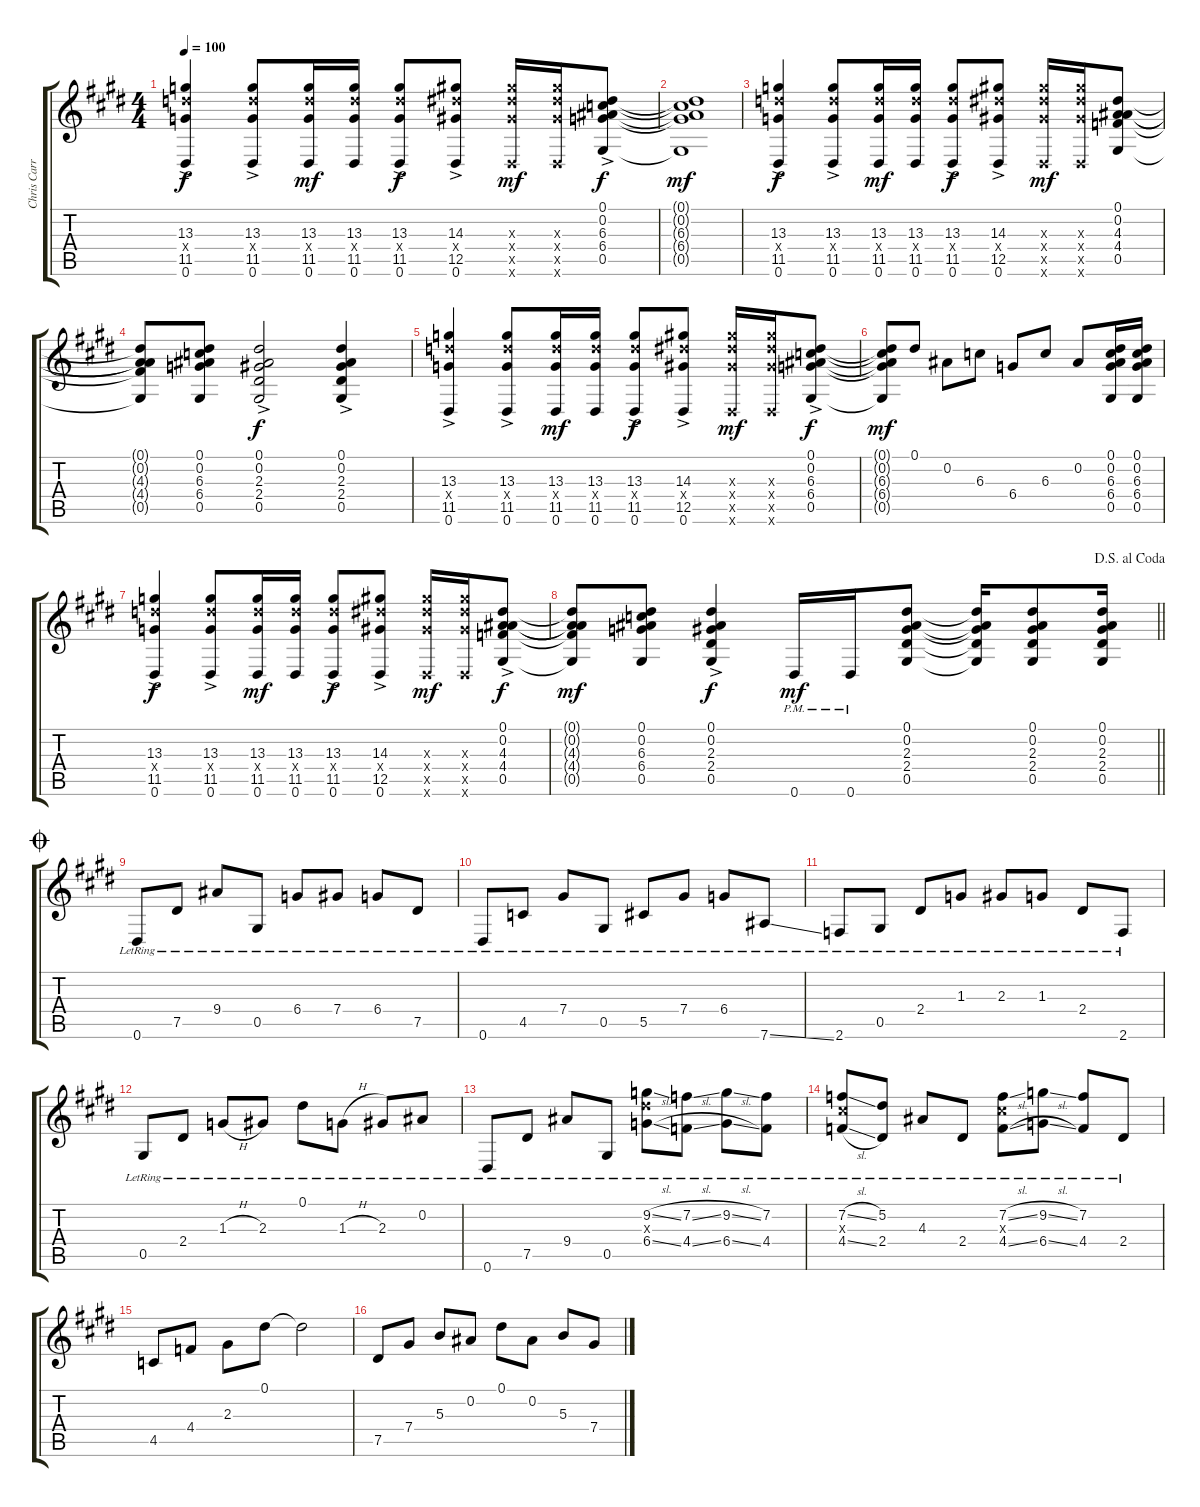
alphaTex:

\track ("Chris Carrabba" "Chris Carr") {instrument acousticguitarnylon}
\staff {score tabs}
\tuning (Eb4 Bb3 Gb3 Db3 Ab2 Eb2) {hide}
\ts (4 4)
\tempo 100
\clef g2
\ks e
(13.3{ac} 13.4{ac x} 11.5{ac} 0.6{ac}).4{dy f} (13.3{ac} 13.4{ac x} 11.5{ac} 0.6{ac}).8 (13.3 13.4{x} 11.5 0.6).16{dy mf} (13.3 13.4{x} 11.5 0.6).16 (13.3{ac} 13.4{ac x} 11.5{ac} 0.6{ac}).8{dy f} (14.3{ac} 14.4{ac x} 12.5{ac} 0.6{ac}).8 (14.3{x} 14.4{x} 12.5{x} 0.6{x}).16{dy mf} (14.3{x} 14.4{x} 12.5{x} 0.6{x}).16 (0.1{ac} 0.2{ac} 6.3{ac} 6.4{ac} 0.5{ac}).8{dy f} |
\ks c#minor
(0.1{t} 0.2{t} 6.3{t} 6.4{t} 0.5{t}).1{dy mf} |
(13.3{ac} 13.4{ac x} 11.5{ac} 0.6{ac}).4{dy f} (13.3{ac} 13.4{ac x} 11.5{ac} 0.6{ac}).8 (13.3 13.4{x} 11.5 0.6).16{dy mf} (13.3 13.4{x} 11.5 0.6).16 (13.3{ac} 13.4{ac x} 11.5{ac} 0.6{ac}).8{dy f} (14.3{ac} 14.4{ac x} 12.5{ac} 0.6{ac}).8 (14.3{x} 14.4{x} 12.5{x} 0.6{x}).16{dy mf} (14.3{x} 14.4{x} 12.5{x} 0.6{x}).16 (0.1 0.2 4.3 4.4 0.5).8 |
(0.1{t} 0.2{t} 4.3{t} 4.4{t} 0.5{t}).8 (0.1 0.2 6.3 6.4 0.5).8 (0.1{ac} 0.2{ac} 2.3{ac} 2.4{ac} 0.5{ac}).2{dy f} (0.1{ac} 0.2{ac} 2.3{ac} 2.4{ac} 0.5{ac}).4 |
\ks e
(13.3{ac} 13.4{ac x} 11.5{ac} 0.6{ac}).4 (13.3{ac} 13.4{ac x} 11.5{ac} 0.6{ac}).8 (13.3 13.4{x} 11.5 0.6).16{dy mf} (13.3 13.4{x} 11.5 0.6).16 (13.3{ac} 13.4{ac x} 11.5{ac} 0.6{ac}).8{dy f} (14.3{ac} 14.4{ac x} 12.5{ac} 0.6{ac}).8 (14.3{x} 14.4{x} 12.5{x} 0.6{x}).16{dy mf} (14.3{x} 14.4{x} 12.5{x} 0.6{x}).16 (0.1{ac} 0.2{ac} 6.3{ac} 6.4{ac} 0.5{ac}).8{dy f} |
\ks c#minor
(0.1{t} 0.2{t} 6.3{t} 6.4{t} 0.5{t}).8{dy mf} 0.1.8 0.2.8 6.3.8 6.4.8 6.3.8 0.2.8 (0.1 0.2 6.3 6.4 0.5).16 (0.1 0.2 6.3 6.4 0.5).16 |
(13.3{ac} 13.4{ac x} 11.5{ac} 0.6{ac}).4{dy f} (13.3{ac} 13.4{ac x} 11.5{ac} 0.6{ac}).8 (13.3 13.4{x} 11.5 0.6).16{dy mf} (13.3 13.4{x} 11.5 0.6).16 (13.3{ac} 13.4{ac x} 11.5{ac} 0.6{ac}).8{dy f} (14.3{ac} 14.4{ac x} 12.5{ac} 0.6{ac}).8 (14.3{x} 14.4{x} 12.5{x} 0.6{x}).16{dy mf} (14.3{x} 14.4{x} 12.5{x} 0.6{x}).16 (0.1{ac} 0.2{ac} 4.3{ac} 4.4{ac} 0.5{ac}).8{dy f} |
\jump dalsegnoalcoda
\barLineRight lightlight
(0.1{t} 0.2{t} 4.3{t} 4.4{t} 0.5{t}).8{dy mf} (0.1 0.2 6.3 6.4 0.5).8 (0.1{ac} 0.2{ac} 2.3{ac} 2.4{ac} 0.5{ac}).4{dy f} 0.6{pm}.16{dy mf} 0.6{pm}.16 (0.1 0.2 2.3 2.4 0.5).8 (0.1{t} 0.2{t} 2.3{t} 2.4{t} 0.5{t}).16 (0.1 0.2 2.3 2.4 0.5).8 (0.1 0.2 2.3 2.4 0.5).16 |
\jump coda
\ks e
0.6{lr}.8 7.5{lr}.8 9.4{lr}.8 0.5{lr}.8 6.4{lr}.8 7.4{lr}.8 6.4{lr}.8 7.5{lr}.8 |
\ks c#minor
0.6{lr}.8 4.5{lr}.8 7.4{lr}.8 0.5{lr}.8 5.5{lr}.8 7.4{lr}.8 6.4{lr}.8 7.6{ss lr}.8 |
2.6{lr}.8 0.5{lr}.8 2.4{lr}.8 1.3{lr}.8 2.3{lr}.8 1.3{lr}.8 2.4{lr}.8 2.6{lr}.8 |
0.5{lr}.8 2.4{lr}.8 1.3{h lr}.8 2.3{lr}.8 0.1{lr}.8 1.3{h lr}.8 2.3{lr}.8 0.2{lr}.8 |
\ks e
0.6{lr}.8 7.5{lr}.8 9.4{lr}.8 0.5{lr}.8 (9.2{sl lr} 9.3{x} 6.4{sl lr}).8 (7.2{sl lr} 4.4{sl lr}).8 (9.2{sl lr} 6.4{sl lr}).8 (7.2{lr} 4.4{lr}).8 |
\ks c#minor
(7.2{sl lr} 7.3{x} 4.4{sl lr}).8 (5.2{lr} 2.4{lr}).8 4.3{lr}.8 2.4{lr}.8 (7.2{sl lr} 7.3{x} 4.4{sl lr}).8 (9.2{sl lr} 6.4{sl lr}).8 (7.2{lr} 4.4{lr}).8 2.4{lr}.8 |
4.5.8 4.4.8 2.3.8 0.1.8 0.1{t}.2 |
7.5.8 7.4.8 5.3.8 0.2.8 0.1.8 0.2.8 5.3.8 7.4{ss}.8
